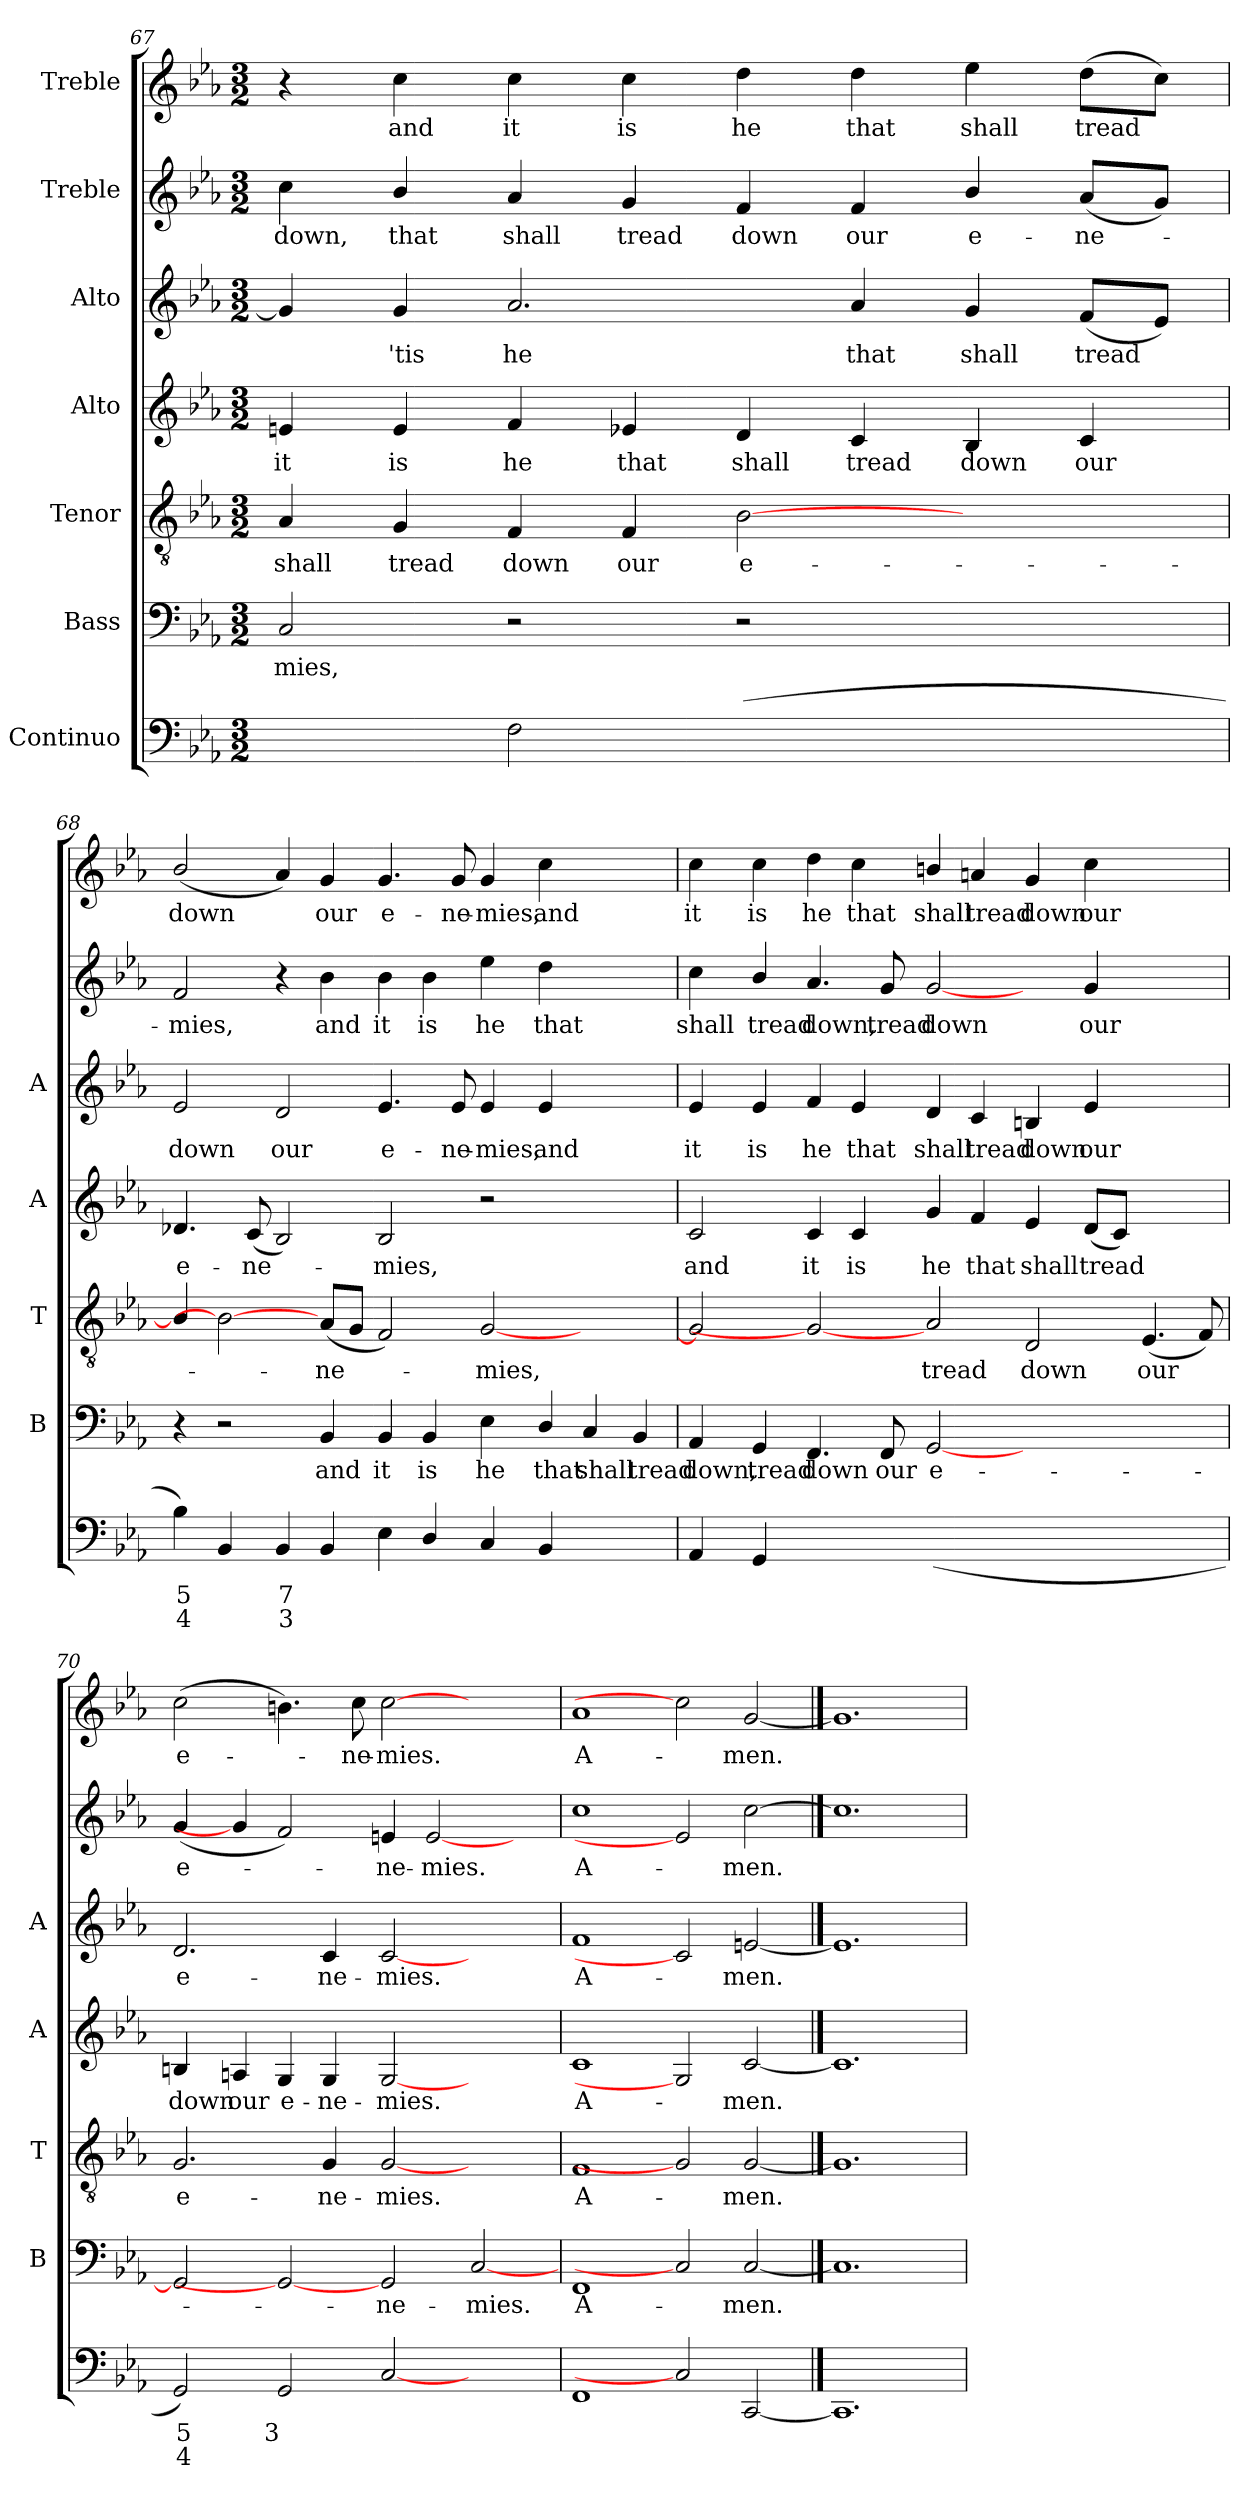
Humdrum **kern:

**kern	**text	**text	**kern	**text	**kern	**text	**kern	**text	**kern	**text	**kern	**text	**kern	**text
*part7	*part7	*part7	*part6	*part6	*part5	*part5	*part4	*part4	*part3	*part3	*part2	*part2	*part1	*part1
*staff7	*staff7	*staff7	*staff6	*staff6	*staff5	*staff5	*staff4	*staff4	*staff3	*staff3	*staff2	*staff2	*staff1	*staff1
*I"Continuo	*	*	*I"Bass	*	*I"Tenor	*	*I"Alto	*	*I"Alto	*	*I"Treble	*	*I"Treble	*
*	*	*	*I'B	*	*I'T	*	*I'A	*	*I'A	*	*	*	*	*
!!LO:LB:g=z
*clefF4	*	*	*clefF4	*	*clefGv2	*	*clefG2	*	*clefG2	*	*clefG2	*	*clefG2	*
*k[b-e-a-]	*	*	*k[b-e-a-]	*	*k[b-e-a-]	*	*k[b-e-a-]	*	*k[b-e-a-]	*	*k[b-e-a-]	*	*k[b-e-a-]	*
*E-:	*	*	*E-:	*	*E-:	*	*E-:	*	*E-:	*	*E-:	*	*E-:	*
*M3/2	*	*	*M3/2	*	*M3/2	*	*M3/2	*	*M3/2	*	*M3/2	*	*M3/2	*
=67	=67	=67	=67	=67	=67	=67	=67	=67	=67	=67	=67	=67	=67	=67
!	!LO:LY:b	!LO:LY:b	!	!LO:LY:b	!	!LO:LY:b	!	!LO:LY:b	!	!	!	!LO:LY:b	!	!
4C/yy]	6	3	2C/	-mies,	4A-/	shall	4en/	it	4g/]	.	4cc\	down,	4r	.
!	!LO:LY:b	!	!	!	!	!LO:LY:b	!	!LO:LY:b	!	!LO:LY:b	!	!LO:LY:b	!	!LO:LY:b
4C/yy	5	.	.	.	4G/	tread	4e/	is	4g/	'tis	4b-/	that	4cc\	and
!	!	!	!	!	!	!LO:LY:b	!	!LO:LY:b	!	!LO:LY:b	!	!LO:LY:b	!	!LO:LY:b
2F\	.	.	2r	.	4F/	down	4f/	he	2.a-/	he	4a-/	shall	4cc\	it
!	!	!	!	!	!	!LO:LY:b	!	!LO:LY:b	!	!	!	!LO:LY:b	!	!LO:LY:b
.	.	.	.	.	4F/	our	4e-X/	that	.	.	4g/	tread	4cc\	is
!	!LO:LY:b	!	!	!	!	!LO:LY:b	!	!LO:LY:b	!	!	!	!LO:LY:b	!	!LO:LY:b
(>[2B-\yy	7	.	2r	.	[2B-	e-	4d/	shall	.	.	4f/	down	4dd\	he
!	!	!	!	!	!	!	!	!LO:LY:b	!	!LO:LY:b	!	!LO:LY:b	!	!LO:LY:b
.	.	.	.	.	.	.	4c/	tread	4a-/	that	4f/	our	4dd\	that
!	!LO:LY:b	!LO:LY:b	!	!	!	!	!	!LO:LY:b	!	!LO:LY:b	!	!LO:LY:b	!	!LO:LY:b
2B-\yy]	6	4	2ryy	.	2ryy	.	4B-/	down	4g/	shall	4b-/	e-	4ee-\	shall
!	!	!	!	!	!	!	!	!LO:LY:b	!	!LO:LY:b	!	!LO:LY:b	!	!LO:LY:b
.	.	.	.	.	.	.	4c/	our	(<8f/L	tread	(<8a-/L	-ne-	(>8dd\L	tread
.	.	.	.	.	.	.	.	.	8e-/J)	.	8g/J)	.	8cc\J)	.
=68	=68	=68	=68	=68	=68	=68	=68	=68	=68	=68	=68	=68	=68	=68
!	!LO:LY:b	!LO:LY:b	!	!	!	!	!	!LO:LY:b	!	!LO:LY:b	!	!LO:LY:b	!	!LO:LY:b
4B-\)	5	4	4r	.	4B-/]	.	4.d-X/	e-	2e-/	down	2f/	mies,	(<2b-/	down
4BB-/	.	.	2r	.	2B-_	.	.	.	.	.	.	.	.	.
!	!	!	!	!	!	!	!	!LO:LY:b	!	!	!	!	!	!
.	.	.	.	.	.	.	(<8c/	-ne-	.	.	.	.	.	.
!	!LO:LY:b	!LO:LY:b	!	!	!	!	!	!	!	!LO:LY:b	!	!	!	!
4BB-/	7	3	.	.	.	.	2B-/)	.	2d/	our	4r	.	4a-/)	.
!	!	!	!	!LO:LY:b	!	!LO:LY:b	!	!	!	!	!	!LO:LY:b	!	!LO:LY:b
4BB-/	.	.	4BB-/	and	(<8A-/L	ne-	.	.	.	.	4b-\	and	4g/	our
.	.	.	.	.	8G/J	.	.	.	.	.	.	.	.	.
!	!	!	!	!LO:LY:b	!	!	!	!LO:LY:b	!	!LO:LY:b	!	!LO:LY:b	!	!LO:LY:b
4E-\	.	.	4BB-/	it	2F/)	.	2B-/	mies,	4.e-/	e-	4b-\	it	4.g/	e-
!	!	!	!	!LO:LY:b	!	!	!	!	!	!	!	!LO:LY:b	!	!
4D/	.	.	4BB-/	is	.	.	.	.	.	.	4b-\	is	.	.
!	!	!	!	!	!	!	!	!	!	!LO:LY:b	!	!	!	!LO:LY:b
.	.	.	.	.	.	.	.	.	8e-/	-ne-	.	.	8g/	-ne-
!	!	!	!	!LO:LY:b	!	!LO:LY:b	!	!	!	!LO:LY:b	!	!LO:LY:b	!	!LO:LY:b
4C/	.	.	4E-\	he	[2G	mies,	2r	.	4e-/	-mies,	4ee-\	he	4g/	-mies,
!	!	!	!	!LO:LY:b	!	!	!	!	!	!LO:LY:b	!	!LO:LY:b	!	!LO:LY:b
4BB-/	.	.	4D/	that	.	.	.	.	4e-/	and	4dd\	that	4cc\	and
!	!	!	!	!LO:LY:b	!	!	!	!	!	!	!	!	!	!
2ryy	.	.	4C/	shall	2ryy	.	2ryy	.	2ryy	.	2ryy	.	2ryy	.
!	!	!	!	!LO:LY:b	!	!	!	!	!	!	!	!	!	!
.	.	.	4BB-/	tread	.	.	.	.	.	.	.	.	.	.
!!LO:PB:g=z
=69	=69	=69	=69	=69	=69	=69	=69	=69	=69	=69	=69	=69	=69	=69
!	!	!	!	!LO:LY:b	!	!	!	!LO:LY:b	!	!LO:LY:b	!	!LO:LY:b	!	!LO:LY:b
4AA-/	.	.	4AA-/	down,	2G/]	.	2c/	and	4e-/	it	4cc\	shall	4cc\	it
!	!	!	!	!LO:LY:b	!	!	!	!	!	!LO:LY:b	!	!LO:LY:b	!	!LO:LY:b
4GG/	.	.	4GG/	tread	.	.	.	.	4e-/	is	4b-/	tread	4cc\	is
*	*	*	*	*	*	*	*	*	*	*	*	*	*MM138	*
!	!LO:LY:b	!	!	!LO:LY:b	!	!	!	!LO:LY:b	!	!LO:LY:b	!	!LO:LY:b	!	!LO:LY:b
[4FF/yy	6	.	4.FF/	down	2G_	.	4c/	it	4f/	he	4.a-/	down,	4dd\	he
*	*	*	*	*	*	*	*	*	*	*	*	*	*MM136	*
!	!LO:LY:b	!	!	!	!	!	!	!LO:LY:b	!	!LO:LY:b	!	!	!	!LO:LY:b
4FF/yy]	5	.	.	.	.	.	4c/	is	4e-/	that	.	.	4cc\	that
!	!	!	!	!LO:LY:b	!	!	!	!	!	!	!	!LO:LY:b	!	!
.	.	.	8FF/	our	.	.	.	.	.	.	8g/	tread	.	.
*	*	*	*	*	*	*	*	*	*	*	*	*	*MM134	*
!	!LO:LY:b	!LO:LY:b	!	!LO:LY:b	!	!LO:LY:b	!	!LO:LY:b	!	!LO:LY:b	!	!LO:LY:b	!	!LO:LY:b
(<[2GG/yy	5	3	[2GG	e-	2A-/	tread	4g/	he	4d/	shall	[2g/	down	4bn/	shall
*	*	*	*	*	*	*	*	*	*	*	*	*	*MM132	*
!	!	!	!	!	!	!	!	!LO:LY:b	!	!LO:LY:b	!	!	!	!LO:LY:b
.	.	.	.	.	.	.	4f/	that	4c/	tread	.	.	4an/	tread
*	*	*	*	*	*	*	*	*	*	*	*	*	*MM130	*
!	!LO:LY:b	!LO:LY:b	!	!	!	!LO:LY:b	!	!LO:LY:b	!	!LO:LY:b	!	!	!	!LO:LY:b
4GG/yy]	6	3	1ryy	.	2D/	down	4e-/	shall	4Bn/	down	4ryy	.	4g/	down
*	*	*	*	*	*	*	*	*	*	*	*	*	*MM128	*
!	!	!LO:LY:b	!	!	!	!	!	!LO:LY:b	!	!LO:LY:b	!	!LO:LY:b	!	!LO:LY:b
4GG/yy	.	4	.	.	.	.	(<8d/L	tread	4e-/	our	4g/	our	4cc\	our
.	.	.	.	.	.	.	8c/J)	.	.	.	.	.	.	.
!	!	!	!	!	!	!LO:LY:b	!	!	!	!	!	!	!	!
2ryy	.	.	.	.	(<4.E-/	our	2ryy	.	2ryy	.	2ryy	.	2ryy	.
.	.	.	.	.	8F/)	.	.	.	.	.	.	.	.	.
=70	=70	=70	=70	=70	=70	=70	=70	=70	=70	=70	=70	=70	=70	=70
*	*	*	*	*	*	*	*	*	*	*	*	*	*MM125	*
!	!LO:LY:b	!LO:LY:b	!	!	!	!LO:LY:b	!	!LO:LY:b	!	!LO:LY:b	!	!LO:LY:b	!	!LO:LY:b
2GG/)	5	4	2GG/]	.	2.G/	e-	4Bn/	down	2.d/	e-	(<4g/	e-	(>2cc\	e-
!	!	!	!	!	!	!	!	!LO:LY:b	!	!	!	!	!	!
.	.	.	.	.	.	.	4An/	our	.	.	4g/]	.	.	.
*	*	*	*	*	*	*	*	*	*	*	*	*	*MM122	*
!	!LO:LY:b	!	!	!	!	!	!	!LO:LY:b	!	!	!	!	!	!
2GG/	3	.	2GG_	.	.	.	4G/	e-	.	.	2f/)	.	4.bn\)	.
!	!	!	!	!	!	!LO:LY:b	!	!LO:LY:b	!	!LO:LY:b	!	!	!	!
.	.	.	.	.	4G/	-ne-	4G/	-ne-	4c/	-ne-	.	.	.	.
*	*	*	*	*	*	*	*	*	*	*	*	*	*MM120	*
!	!	!	!	!	!	!	!	!	!	!	!	!	!	!LO:LY:b
.	.	.	.	.	.	.	.	.	.	.	.	.	8cc\	ne-
*	*	*	*	*	*	*	*	*	*	*	*	*	*MM120	*
!	!	!	!	!LO:LY:b	!	!LO:LY:b	!	!LO:LY:b	!	!LO:LY:b	!	!LO:LY:b	!	!LO:LY:b
[2C	.	.	2GG/	ne-	[2G	-mies.	[2G	-mies.	[2c	-mies.	4en/	ne-	[2cc	-mies.
!	!	!	!	!	!	!	!	!	!	!	!	!LO:LY:b	!	!
.	.	.	.	.	.	.	.	.	.	.	[2e	-mies.	.	.
!	!	!	!	!LO:LY:b	!	!	!	!	!	!	!	!	!	!
2ryy	.	.	[2C	-mies.	2ryy	.	2ryy	.	2ryy	.	.	.	2ryy	.
.	.	.	.	.	.	.	.	.	.	.	4ryy	.	.	.
=71	=71	=71	=71	=71	=71	=71	=71	=71	=71	=71	=71	=71	=71	=71
!	!	!	!	!LO:LY:b	!	!LO:LY:b	!	!LO:LY:b	!	!LO:LY:b	!	!LO:LY:b	!	!LO:LY:b
1FF	.	.	1FF	A-	1F	A-	1c	A-	1f	A-	1cc	A-	1a-	A-
2C]	.	.	2C]	.	2G]	.	2G]	.	2c]	.	2e]	.	2cc]	.
!	!	!	!	!LO:LY:b	!	!LO:LY:b	!	!LO:LY:b	!	!LO:LY:b	!	!LO:LY:b	!	!LO:LY:b
[2CC	.	.	[2C	-men.	[2G	-men.	[2c	-men.	[2en	-men.	[2cc	-men.	[2g	-men.
==72	==72	==72	==72	==72	==72	==72	==72	==72	==72	==72	==72	==72	==72	==72
1.CC]	.	.	1.C]	.	1.G]	.	1.c]	.	1.e]	.	1.cc]	.	1.g]	.
=	=	=	=	=	=	=	=	=	=	=	=	=	=	=
*-	*-	*-	*-	*-	*-	*-	*-	*-	*-	*-	*-	*-	*-	*-
